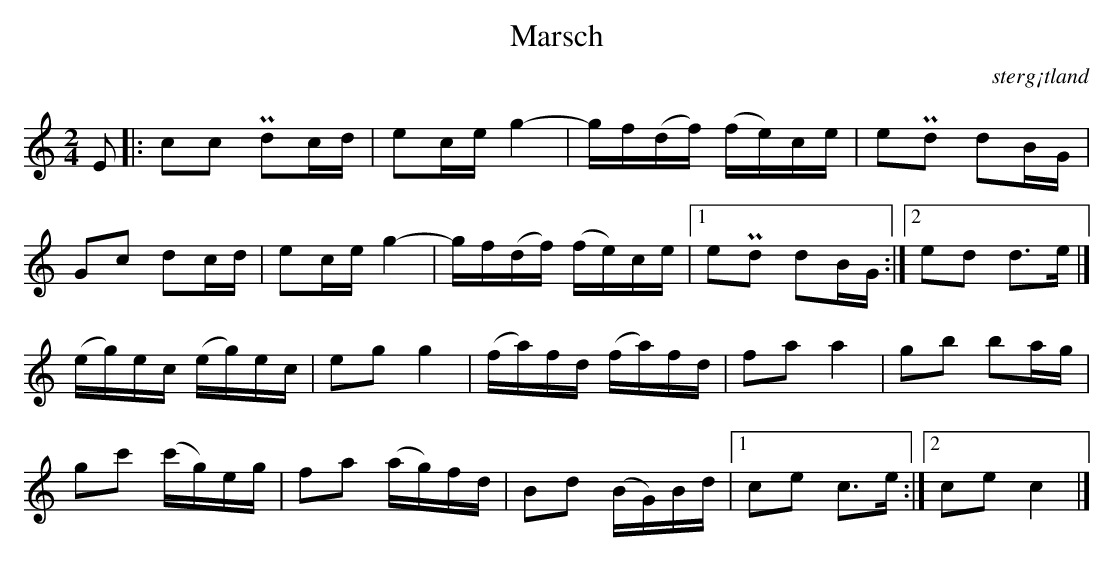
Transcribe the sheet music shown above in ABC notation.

X:1
T:Marsch
O: sterg¡tland
M: 2/4
L: 1/16
K: Am
E2 |: c2c2 Pd2cd | e2ce g4- | gf(df) (fe)ce | e2Pd2 d2BG |
G2c2 d2cd | e2ce g4- | gf(df) (fe)ce |1 e2Pd2 d2BG :|2 e2d2 d2>e2 |]
(eg)ec (eg)ec | e2g2 g4 | (fa)fd (fa)fd | f2a2 a4 | g2b2 b2ag |
g2c'2 (c'g)eg | f2a2 (ag)fd | B2d2 (BG)Bd |1 c2e2 c2>e2 :|2 c2e2 c4 |]
